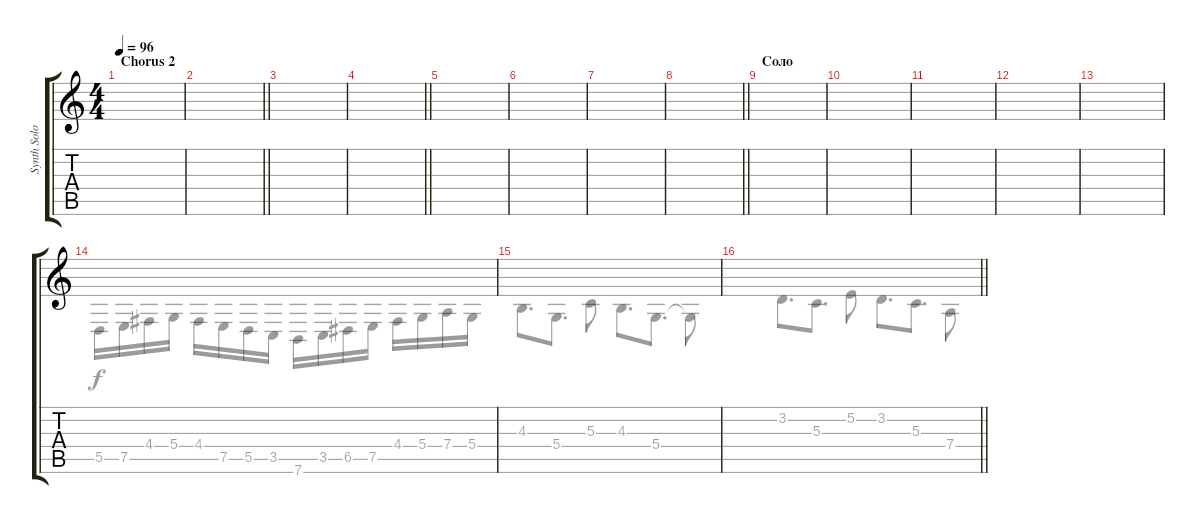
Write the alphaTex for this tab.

\track ("Synth Solo2 (Tony Banks)" "Synth Solo") {instrument lead2sawtooth}
\staff {score tabs}
\tuning (E4 B3 G3 D3 A2 E2) {hide}
\voice
\ts (4 4)
\section ("" "Chorus 2")
\tempo 96
\clef g2
\ks c
|
\barLineRight lightlight
|
|
\barLineRight lightlight
|
|
|
|
\barLineRight lightlight
|
\section ("" "Соло")
|
|
|
|
|
|
|
\barLineRight lightlight
\voice
\clef g2
\ks c
|
\barLineRight lightlight
|
|
\barLineRight lightlight
|
|
|
|
\barLineRight lightlight
|
|
|
|
|
|
5.5.16 7.5.16 4.4.16 5.4.16 4.4.16 7.5.16 5.5.16 3.5.16 7.6.16 3.5.16 6.5.16 7.5.16 4.4.16 5.4.16 7.4.16 5.4.16 |
4.3.8{d} 5.4.8{d} 5.3.8 4.3.8{d} 5.4.8{d} 5.4{t}.8 |
\barLineRight lightlight
3.2.8{d} 5.3.8{d} 5.2.8 3.2.8{d} 5.3.8{d} 7.4.8
